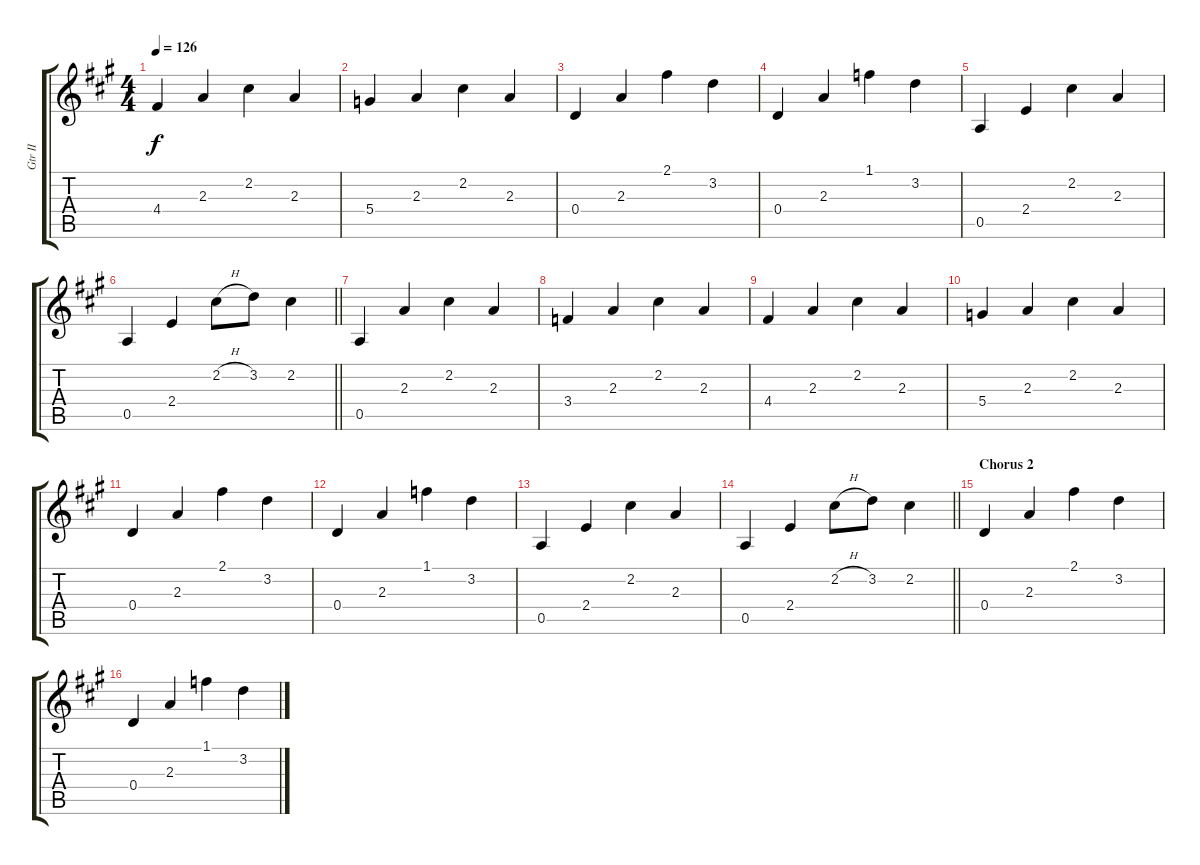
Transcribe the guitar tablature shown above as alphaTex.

\track ("Gtr II" "Gtr II") {instrument distortionguitar}
\staff {score tabs}
\tuning (E4 B3 G3 D3 A2 E2) {hide}
\ts (4 4)
\tempo 126
\clef g2
\ks a
4.4.4{dy f} 2.3.4 2.2.4 2.3.4 |
5.4.4 2.3.4 2.2.4 2.3.4 |
0.4.4 2.3.4 2.1.4 3.2.4 |
0.4.4 2.3.4 1.1.4 3.2.4 |
0.5.4 2.4.4 2.2.4 2.3.4 |
\barLineRight lightlight
0.5.4 2.4.4 2.2{h}.8 3.2.8 2.2.4 |
0.5.4 2.3.4 2.2.4 2.3.4 |
3.4.4 2.3.4 2.2.4 2.3.4 |
4.4.4 2.3.4 2.2.4 2.3.4 |
5.4.4 2.3.4 2.2.4 2.3.4 |
0.4.4 2.3.4 2.1.4 3.2.4 |
0.4.4 2.3.4 1.1.4 3.2.4 |
0.5.4 2.4.4 2.2.4 2.3.4 |
\barLineRight lightlight
0.5.4 2.4.4 2.2{h}.8 3.2.8 2.2.4 |
\section ("" "Chorus 2")
0.4.4 2.3.4 2.1.4 3.2.4 |
0.4.4 2.3.4 1.1.4 3.2.4
